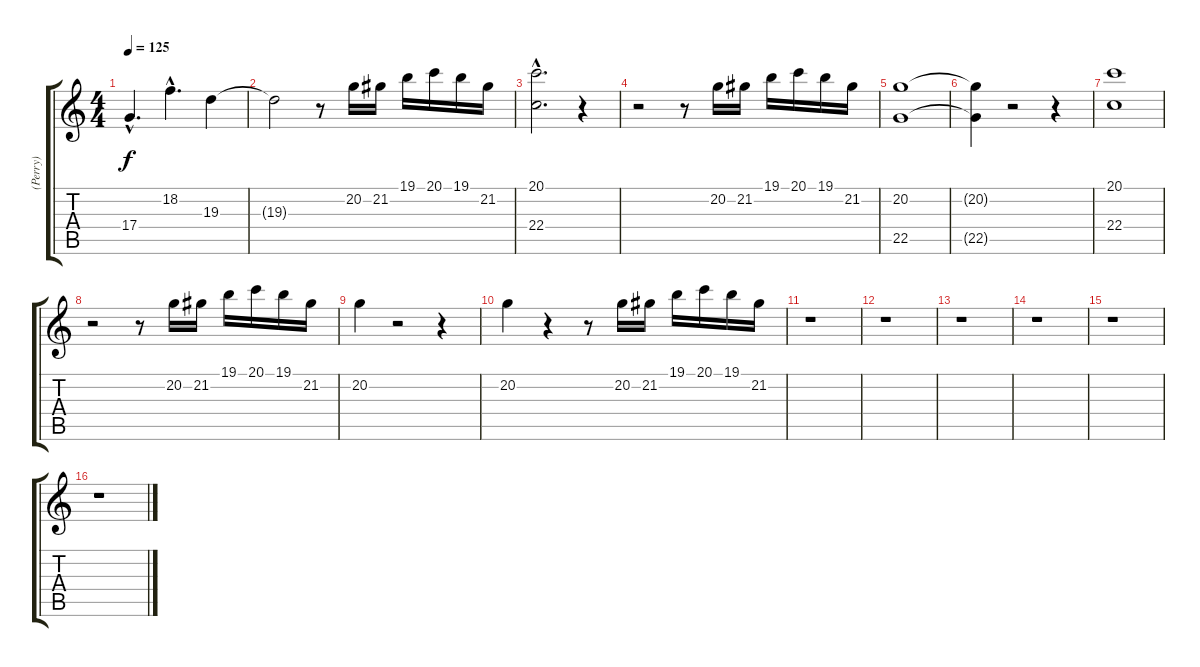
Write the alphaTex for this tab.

\track ("(Perry)" "(Perry)") {instrument celesta}
\staff {score tabs}
\tuning (E4 B3 G3 D3 A2 E2) {hide}
\ts (4 4)
\tempo 125
\clef g2
\ks c
17.4{hac}.4{d dy f} 18.2{hac}.4{d} 19.3.4 |
19.3{t}.2 r.8 20.2.16 21.2.16 19.1.16 20.1.16 19.1.16 21.2.16 |
(20.1{hac} 22.4{hac}).2{d} r.4 |
r.2 r.8 20.2.16 21.2.16 19.1.16 20.1.16 19.1.16 21.2.16 |
(20.2 22.5).1 |
(20.2{t} 22.5{t}).4 r.2 r.4 |
(20.1 22.4).1 |
r.2 r.8 20.2.16 21.2.16 19.1.16 20.1.16 19.1.16 21.2.16 |
20.2.4 r.2 r.4 |
20.2.4 r.4 r.8 20.2.16 21.2.16 19.1.16 20.1.16 19.1.16 21.2.16 |
r.1 |
r.1 |
r.1 |
r.1 |
r.1 |
r.1
